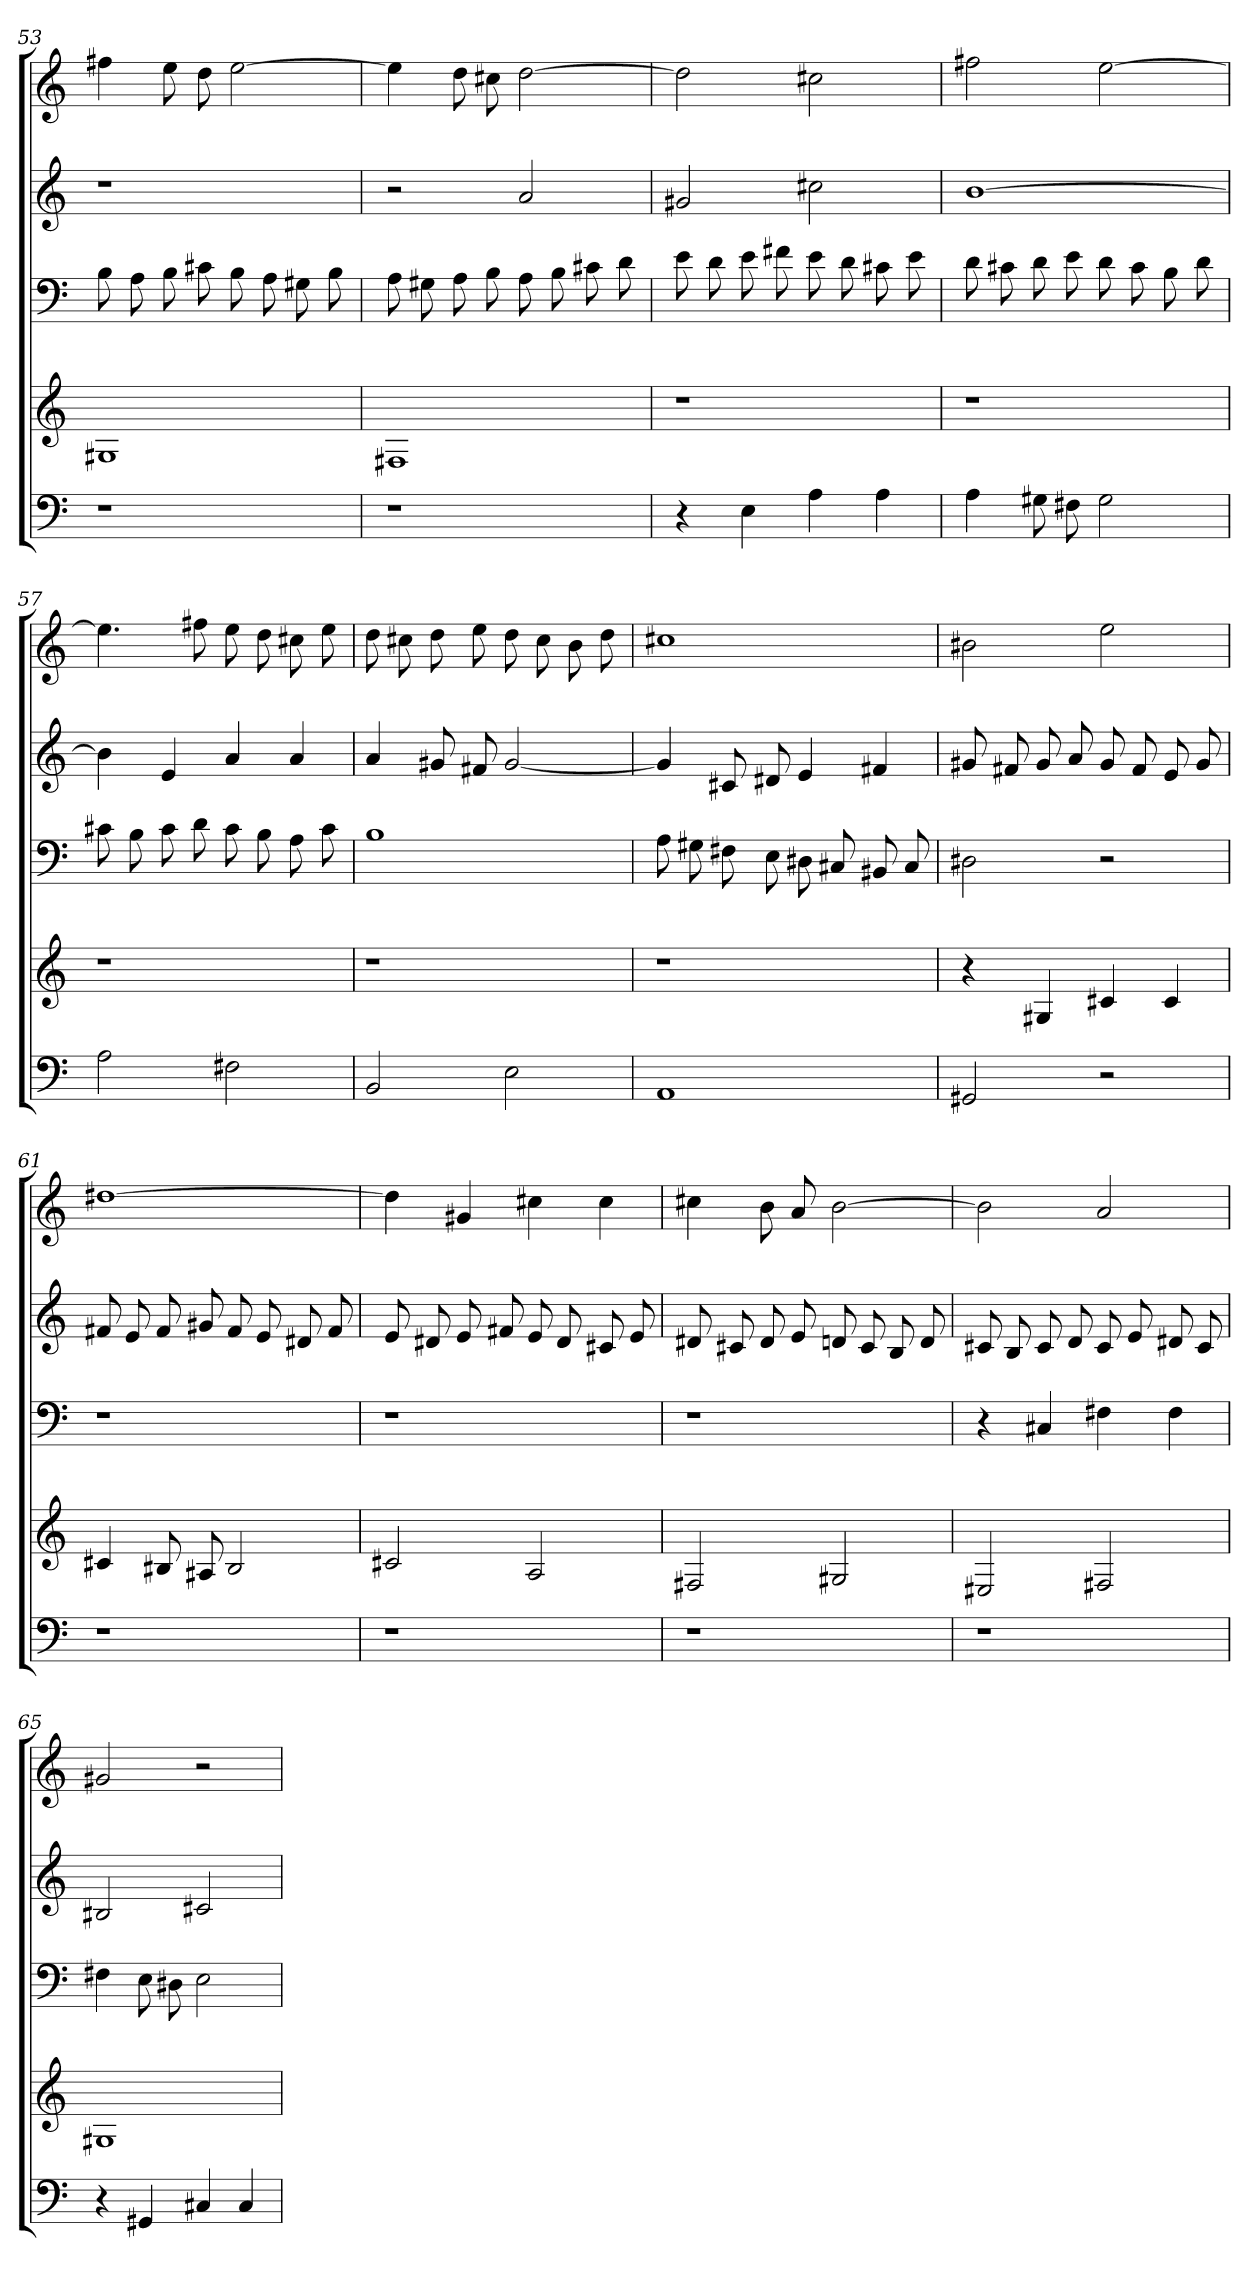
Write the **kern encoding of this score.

**kern	**kern	**kern	**kern	**kern
*part5	*part4	*part3	*part2	*part1
*staff5	*staff4	*staff3	*staff2	*staff1
=53	=53	=53	=53	=53
1r	1G#X	8B	1r	4ff#X
.	.	8A	.	.
.	.	8B	.	8ee
.	.	8c#X	.	8dd
.	.	8B	.	[2ee
.	.	8A	.	.
.	.	8G#X	.	.
.	.	8B	.	.
=54	=54	=54	=54	=54
1r	1F#X	8A	2r	4ee]
.	.	8G#X	.	.
.	.	8A	.	8dd
.	.	8B	.	8cc#X
.	.	8A	2a	[2dd
.	.	8B	.	.
.	.	8c#X	.	.
.	.	8d	.	.
=55	=55	=55	=55	=55
4r	1r	8e	2g#X	2dd]
.	.	8d	.	.
4E	.	8e	.	.
.	.	8f#X	.	.
4A	.	8e	2cc#X	2cc#X
.	.	8d	.	.
4A	.	8c#X	.	.
.	.	8e	.	.
=56	=56	=56	=56	=56
4A	1r	8d	[1b	2ff#X
.	.	8c#X	.	.
8G#X	.	8d	.	.
8F#X	.	8e	.	.
2G#	.	8d	.	[2ee
.	.	8c#	.	.
.	.	8B	.	.
.	.	8d	.	.
=57	=57	=57	=57	=57
2A	1r	8c#X	4b]	4.ee]
.	.	8B	.	.
.	.	8c#	4e	.
.	.	8d	.	8ff#X
2F#X	.	8c#	4a	8ee
.	.	8B	.	8dd
.	.	8A	4a	8cc#X
.	.	8c#	.	8ee
=58	=58	=58	=58	=58
2BB	1r	1B	4a	8dd
.	.	.	.	8cc#X
.	.	.	8g#X	8dd
.	.	.	8f#X	8ee
2E	.	.	[2g#	8dd
.	.	.	.	8cc#
.	.	.	.	8b
.	.	.	.	8dd
=59	=59	=59	=59	=59
1AA	1r	8A	4g#]	1cc#X
.	.	8G#X	.	.
.	.	8F#X	8c#X	.
.	.	8E	8d#X	.
.	.	8D#X	4e	.
.	.	8C#X	.	.
.	.	8BB#X	4f#X	.
.	.	8C#	.	.
=60	=60	=60	=60	=60
2GG#X	4r	2D#X	8g#X	2b#X
.	.	.	8f#X	.
.	4G#X	.	8g#	.
.	.	.	8a	.
2r	4c#X	2r	8g#	2ee
.	.	.	8f#	.
.	4c#	.	8e	.
.	.	.	8g#	.
=61	=61	=61	=61	=61
1r	4c#X	1r	8f#X	[1dd#X
.	.	.	8e	.
.	8B#X	.	8f#	.
.	8A#X	.	8g#X	.
.	2B#	.	8f#	.
.	.	.	8e	.
.	.	.	8d#X	.
.	.	.	8f#	.
=62	=62	=62	=62	=62
1r	2c#X	1r	8e	4dd#]
.	.	.	8d#X	.
.	.	.	8e	4g#X
.	.	.	8f#X	.
.	2A	.	8e	4cc#X
.	.	.	8d#	.
.	.	.	8c#X	4cc#
.	.	.	8e	.
=63	=63	=63	=63	=63
1r	2F#X	1r	8d#X	4cc#X
.	.	.	8c#X	.
.	.	.	8d#	8b
.	.	.	8e	8a
.	2G#X	.	8dn	[2b
.	.	.	8c#	.
.	.	.	8B	.
.	.	.	8d	.
=64	=64	=64	=64	=64
1r	2E#X	4r	8c#X	2b]
.	.	.	8B	.
.	.	4C#X	8c#	.
.	.	.	8d	.
.	2F#X	4F#X	8c#	2a
.	.	.	8e	.
.	.	4F#	8d#X	.
.	.	.	8c#	.
=65	=65	=65	=65	=65
4r	1G#X	4F#X	2B#X	2g#X
4GG#X	.	8E	.	.
.	.	8D#X	.	.
4C#X	.	2E	2c#X	2r
4C#	.	.	.	.
=	=	=	=	=
*-	*-	*-	*-	*-
